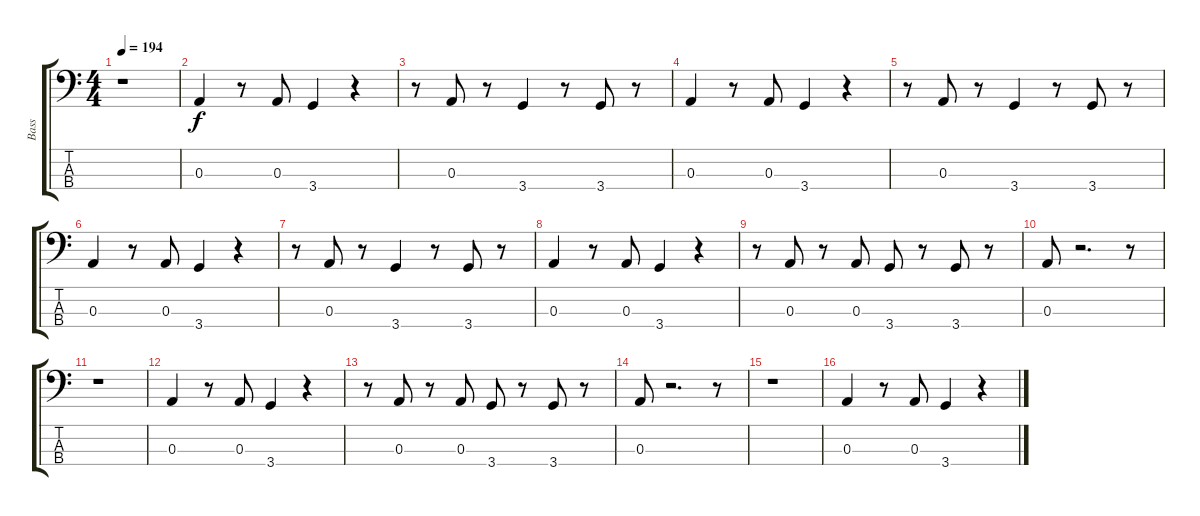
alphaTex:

\track ("Bass" "Bass") {instrument electricbassfinger}
\staff {score tabs}
\tuning (G2 D2 A1 E1) {hide}
\ts (4 4)
\tempo 194
\clef f4
\ks c
r.1{dy f instrument electricbassfinger} |
0.3.4 r.8 0.3.8 3.4.4 r.4 |
r.8 0.3.8 r.8 3.4.4 r.8 3.4.8 r.8 |
0.3.4 r.8 0.3.8 3.4.4 r.4 |
r.8 0.3.8 r.8 3.4.4 r.8 3.4.8 r.8 |
0.3.4 r.8 0.3.8 3.4.4 r.4 |
r.8 0.3.8 r.8 3.4.4 r.8 3.4.8 r.8 |
0.3.4 r.8 0.3.8 3.4.4 r.4 |
r.8 0.3.8 r.8 0.3.8 3.4.8 r.8 3.4.8 r.8 |
0.3.8 r.2{d} r.8 |
r.1 |
0.3.4 r.8 0.3.8 3.4.4 r.4 |
r.8 0.3.8 r.8 0.3.8 3.4.8 r.8 3.4.8 r.8 |
0.3.8 r.2{d} r.8 |
r.1 |
0.3.4 r.8 0.3.8 3.4.4 r.4
